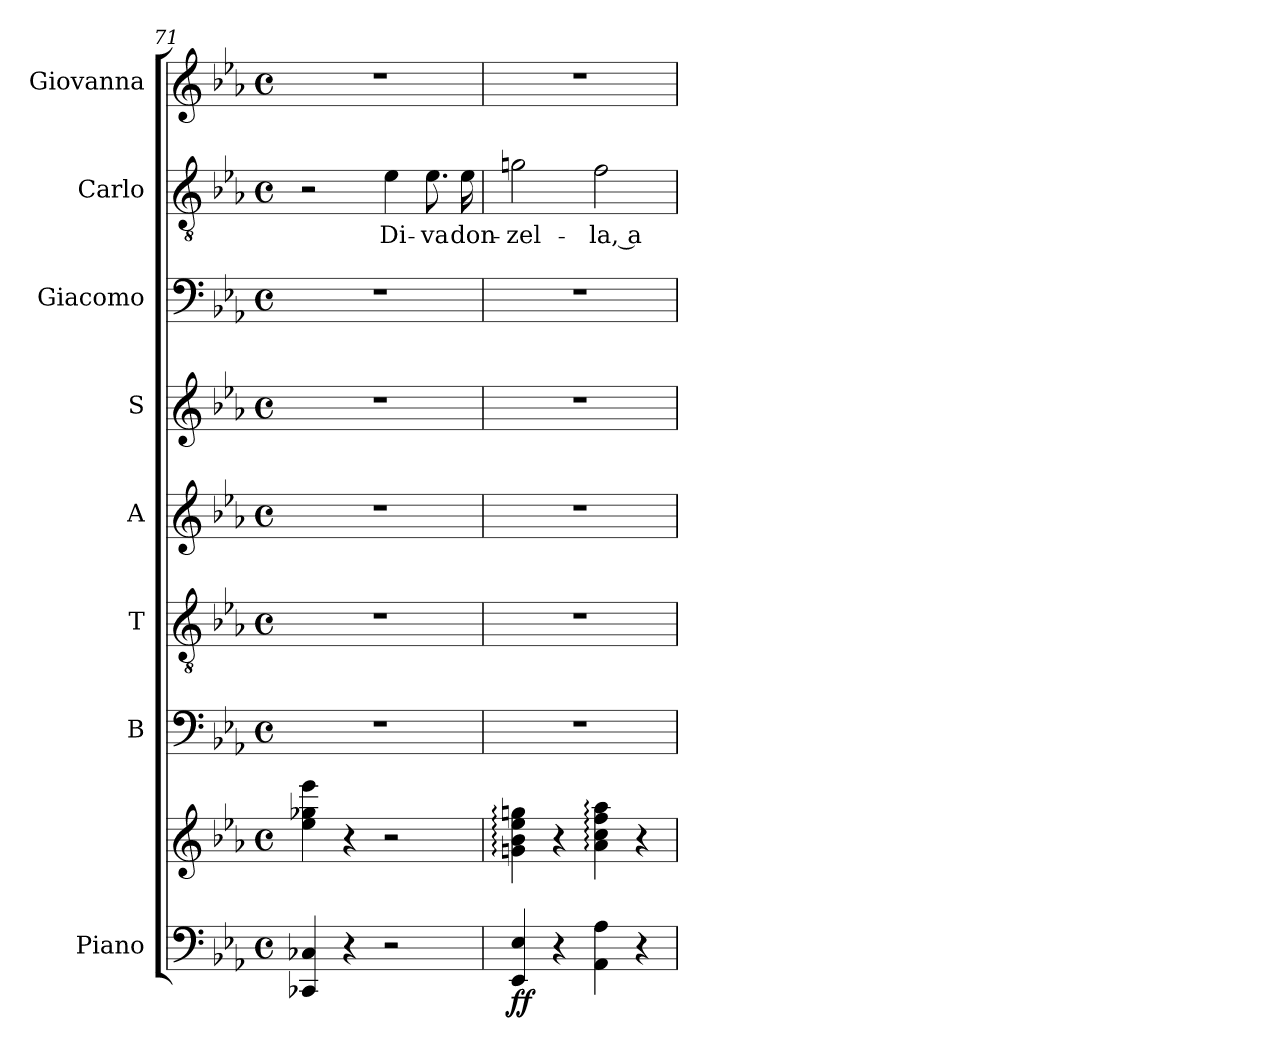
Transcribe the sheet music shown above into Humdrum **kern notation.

**kern	**kern	**dynam	**kern	**kern	**kern	**kern	**kern	**kern	**text	**kern
*part8	*part8	*part8	*part7	*part6	*part5	*part4	*part3	*part2	*part2	*part1
*staff9	*staff8	*staff8/9	*staff7	*staff6	*staff5	*staff4	*staff3	*staff2	*staff2	*staff1
*I"Piano	*	*	*I"B	*I"T	*I"A	*I"S	*I"Giacomo	*I"Carlo	*	*I"Giovanna
*I'Pno	*	*	*I'B	*I'T	*I'A	*I'S	*	*	*	*
*clefF4	*clefG2	*	*clefF4	*clefGv2	*clefG2	*clefG2	*clefF4	*clefGv2	*	*clefG2
*k[b-e-a-]	*k[b-e-a-]	*	*k[b-e-a-]	*k[b-e-a-]	*k[b-e-a-]	*k[b-e-a-]	*k[b-e-a-]	*k[b-e-a-]	*	*k[b-e-a-]
*M4/4	*M4/4	*	*M4/4	*M4/4	*M4/4	*M4/4	*M4/4	*M4/4	*	*M4/4
*met(c)	*met(c)	*	*met(c)	*met(c)	*met(c)	*met(c)	*met(c)	*met(c)	*	*met(c)
=71	=71	=71	=71	=71	=71	=71	=71	=71	=71	=71
4CC-X/ 4C-X/	4ee-\ 4gg-X\ 4eee-\	.	1r	1r	1r	1r	1r	2r	.	1r
4r	4r	.	.	.	.	.	.	.	.	.
!	!	!	!	!	!	!	!	!	!LO:LY:b	!
2r	2r	.	.	.	.	.	.	4e-\	Di-	.
!	!	!	!	!	!	!	!	!	!LO:LY:b	!
.	.	.	.	.	.	.	.	8.e-\	-va	.
!	!	!	!	!	!	!	!	!	!LO:LY:b	!
.	.	.	.	.	.	.	.	16e-\	don-	.
=72	=72	=72	=72	=72	=72	=72	=72	=72	=72	=72
!	!	!LO:DY:b=2	!	!	!	!	!	!	!LO:LY:b	!
!	!	!LO:DY:n=1:b	!	!	!	!	!	!	!	!
4EE-/ 4E-/	4gn\: 4b-\: 4ee-\: 4ggn\:	f f	1r	1r	1r	1r	1r	2gn\	-zel-	1r
4r	4r	.	.	.	.	.	.	.	.	.
!	!	!	!	!	!	!	!	!	!LO:LY:b	!
4AA-\ 4A-\	4a-\: 4cc\: 4ff\: 4aa-\:	.	.	.	.	.	.	2f\	-la, a-	.
4r	4r	.	.	.	.	.	.	.	.	.
=	=	=	=	=	=	=	=	=	=	=
*-	*-	*-	*-	*-	*-	*-	*-	*-	*-	*-
